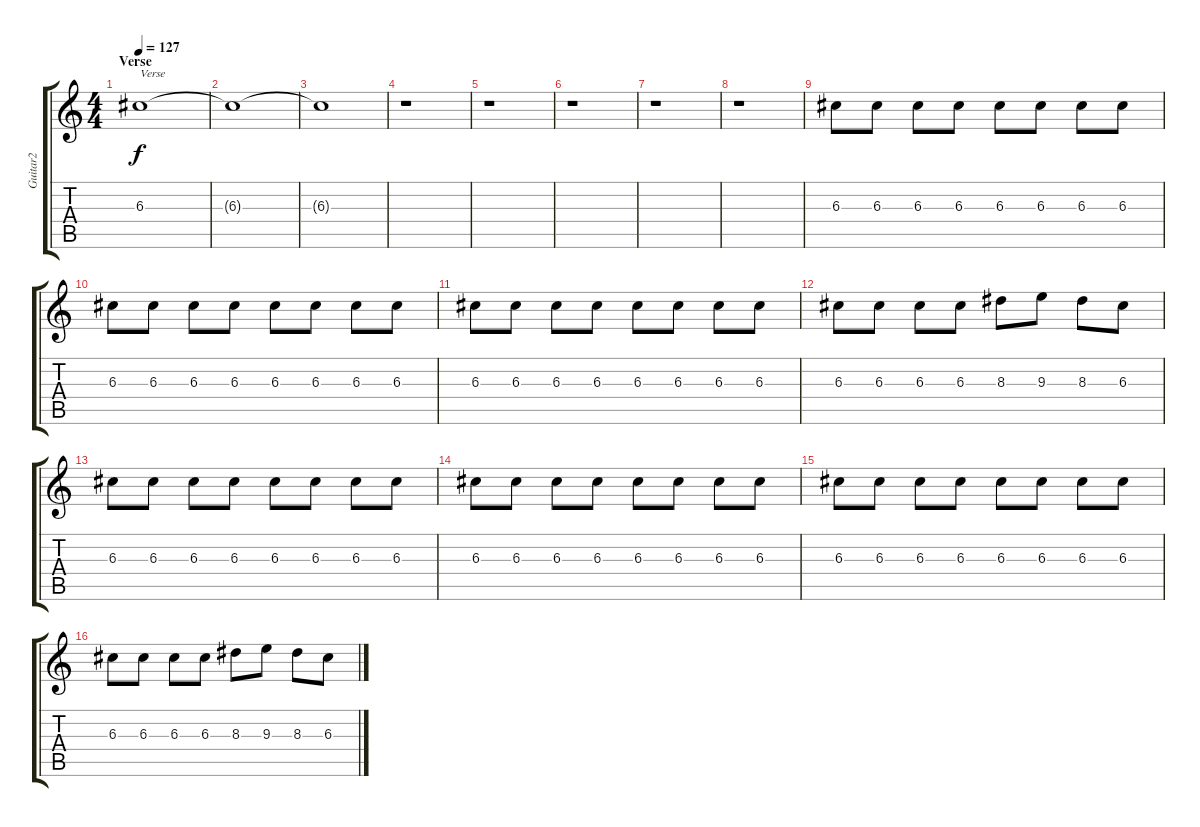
\track ("Guitar2" "Guitar2") {instrument distortionguitar}
\staff {score tabs}
\tuning (E4 B3 G3 D3 A2 E2) {hide}
\ts (4 4)
\section ("" "Verse")
\tempo 127
\clef g2
\ks c
6.3.1{txt "Verse" dy f} |
6.3{t}.1 |
6.3{t}.1 |
r.1 |
r.1 |
r.1 |
r.1 |
r.1 |
6.3.8 6.3.8 6.3.8 6.3.8 6.3.8 6.3.8 6.3.8 6.3.8 |
6.3.8 6.3.8 6.3.8 6.3.8 6.3.8 6.3.8 6.3.8 6.3.8 |
6.3.8 6.3.8 6.3.8 6.3.8 6.3.8 6.3.8 6.3.8 6.3.8 |
6.3.8 6.3.8 6.3.8 6.3.8 8.3.8 9.3.8 8.3.8 6.3.8 |
6.3.8 6.3.8 6.3.8 6.3.8 6.3.8 6.3.8 6.3.8 6.3.8 |
6.3.8 6.3.8 6.3.8 6.3.8 6.3.8 6.3.8 6.3.8 6.3.8 |
6.3.8 6.3.8 6.3.8 6.3.8 6.3.8 6.3.8 6.3.8 6.3.8 |
6.3.8 6.3.8 6.3.8 6.3.8 8.3.8 9.3.8 8.3.8 6.3.8
